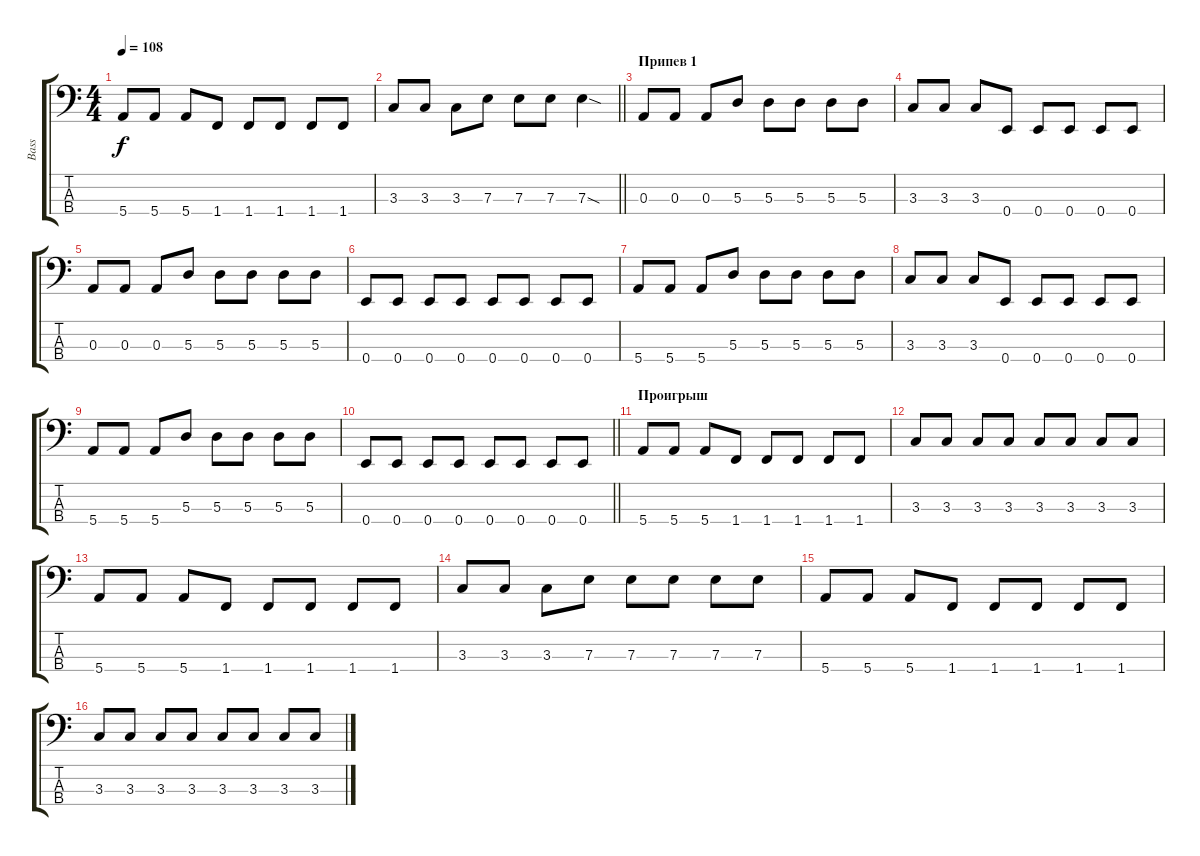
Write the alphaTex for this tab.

\track ("Bass" "Bass") {instrument electricbasspick}
\staff {score tabs}
\tuning (G2 D2 A1 E1) {hide}
\ts (4 4)
\tempo 108
\clef f4
\ks c
5.4.8{dy f} 5.4.8 5.4.8 1.4.8 1.4.8 1.4.8 1.4.8 1.4.8 |
\barLineRight lightlight
3.3.8 3.3.8 3.3.8 7.3.8 7.3.8 7.3.8 7.3{sod}.4 |
\section ("" "Припев 1")
0.3.8 0.3.8 0.3.8 5.3.8 5.3.8 5.3.8 5.3.8 5.3.8 |
3.3.8 3.3.8 3.3.8 0.4.8 0.4.8 0.4.8 0.4.8 0.4.8 |
0.3.8 0.3.8 0.3.8 5.3.8 5.3.8 5.3.8 5.3.8 5.3.8 |
0.4.8 0.4.8 0.4.8 0.4.8 0.4.8 0.4.8 0.4.8 0.4.8 |
5.4.8 5.4.8 5.4.8 5.3.8 5.3.8 5.3.8 5.3.8 5.3.8 |
3.3.8 3.3.8 3.3.8 0.4.8 0.4.8 0.4.8 0.4.8 0.4.8 |
5.4.8 5.4.8 5.4.8 5.3.8 5.3.8 5.3.8 5.3.8 5.3.8 |
\barLineRight lightlight
0.4.8 0.4.8 0.4.8 0.4.8 0.4.8 0.4.8 0.4.8 0.4.8 |
\section ("" "Проигрыш")
5.4.8 5.4.8 5.4.8 1.4.8 1.4.8 1.4.8 1.4.8 1.4.8 |
3.3.8 3.3.8 3.3.8 3.3.8 3.3.8 3.3.8 3.3.8 3.3.8 |
5.4.8 5.4.8 5.4.8 1.4.8 1.4.8 1.4.8 1.4.8 1.4.8 |
3.3.8 3.3.8 3.3.8 7.3.8 7.3.8 7.3.8 7.3.8 7.3.8 |
5.4.8 5.4.8 5.4.8 1.4.8 1.4.8 1.4.8 1.4.8 1.4.8 |
3.3.8 3.3.8 3.3.8 3.3.8 3.3.8 3.3.8 3.3.8 3.3.8
